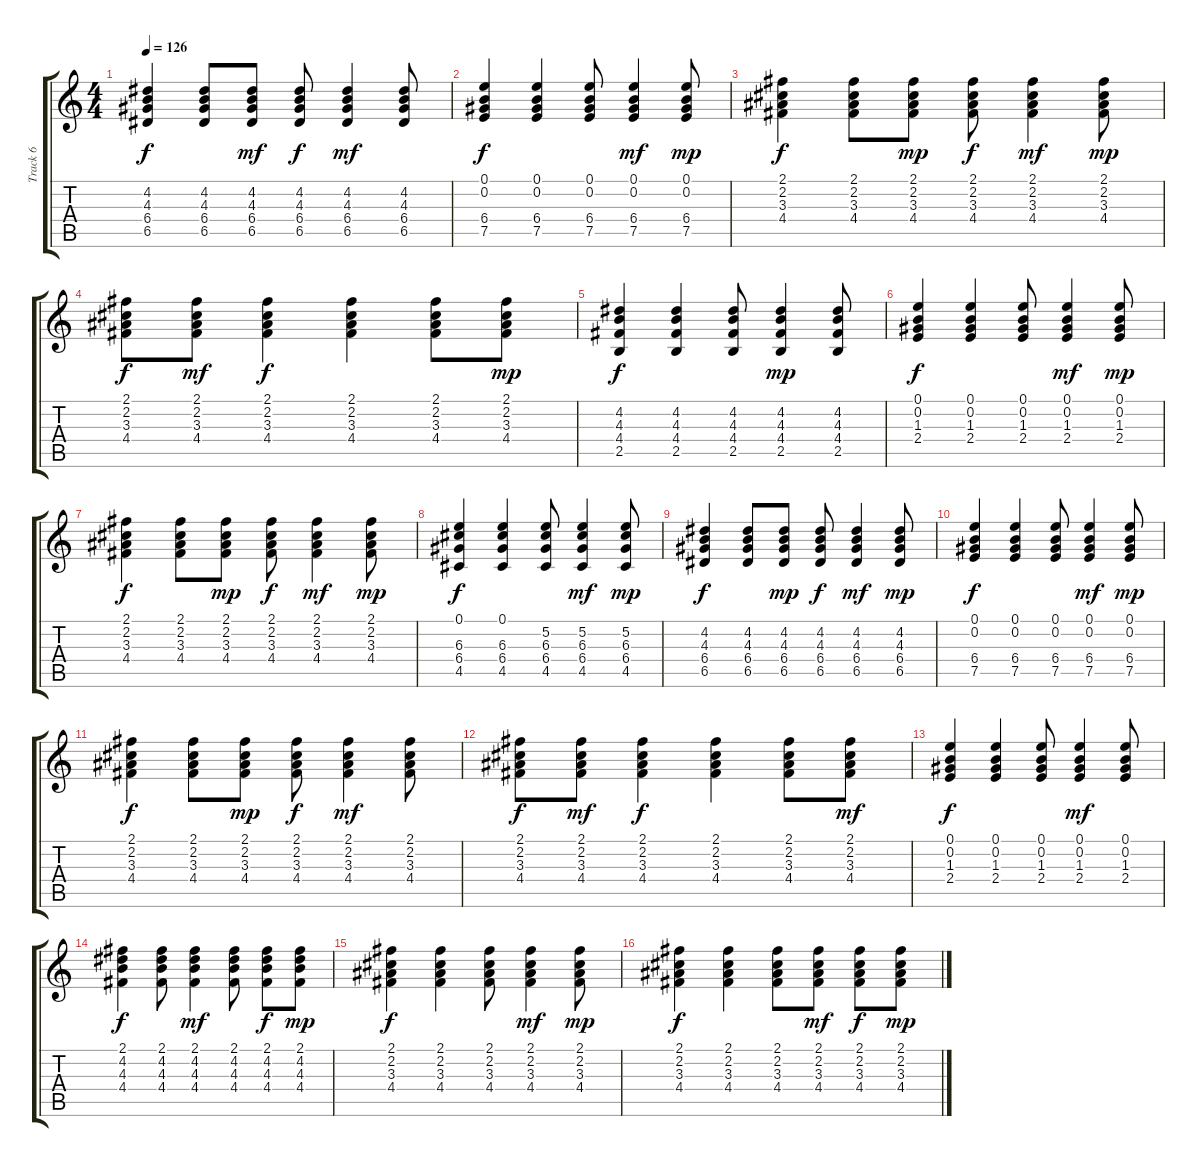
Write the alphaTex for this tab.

\track ("Track 6" "Track 6") {instrument acousticguitarsteel}
\staff {score tabs}
\tuning (E4 B3 G3 D3 A2 E2) {hide}
\ts (4 4)
\tempo 126
\clef g2
\ks c
(4.2 4.3 6.4 6.5).4{dy f} (4.2 4.3 6.4 6.5).8 (4.2 4.3 6.4 6.5).8{dy mf} (4.2 4.3 6.4 6.5).8{dy f} (4.2 4.3 6.4 6.5).4{dy mf} (4.2 4.3 6.4 6.5).8 |
(0.1 0.2 6.4 7.5).4{dy f} (0.1 0.2 6.4 7.5).4 (0.1 0.2 6.4 7.5).8 (0.1 0.2 6.4 7.5).4{dy mf} (0.1 0.2 6.4 7.5).8{dy mp} |
(2.1 2.2 3.3 4.4).4{dy f} (2.1 2.2 3.3 4.4).8 (2.1 2.2 3.3 4.4).8{dy mp} (2.1 2.2 3.3 4.4).8{dy f} (2.1 2.2 3.3 4.4).4{dy mf} (2.1 2.2 3.3 4.4).8{dy mp} |
(2.1 2.2 3.3 4.4).8{dy f} (2.1 2.2 3.3 4.4).8{dy mf} (2.1 2.2 3.3 4.4).4{dy f} (2.1 2.2 3.3 4.4).4 (2.1 2.2 3.3 4.4).8 (2.1 2.2 3.3 4.4).8{dy mp} |
(4.2 4.3 4.4 2.5).4{dy f} (4.2 4.3 4.4 2.5).4 (4.2 4.3 4.4 2.5).8 (4.2 4.3 4.4 2.5).4{dy mp} (4.2 4.3 4.4 2.5).8 |
(0.1 0.2 1.3 2.4).4{dy f} (0.1 0.2 1.3 2.4).4 (0.1 0.2 1.3 2.4).8 (0.1 0.2 1.3 2.4).4{dy mf} (0.1 0.2 1.3 2.4).8{dy mp} |
(2.1 2.2 3.3 4.4).4{dy f} (2.1 2.2 3.3 4.4).8 (2.1 2.2 3.3 4.4).8{dy mp} (2.1 2.2 3.3 4.4).8{dy f} (2.1 2.2 3.3 4.4).4{dy mf} (2.1 2.2 3.3 4.4).8{dy mp} |
(0.1 6.3 6.4 4.5).4{dy f} (0.1 6.3 6.4 4.5).4 (5.2 6.3 6.4 4.5).8 (5.2 6.3 6.4 4.5).4{dy mf} (5.2 6.3 6.4 4.5).8{dy mp} |
(4.2 4.3 6.4 6.5).4{dy f} (4.2 4.3 6.4 6.5).8 (4.2 4.3 6.4 6.5).8{dy mp} (4.2 4.3 6.4 6.5).8{dy f} (4.2 4.3 6.4 6.5).4{dy mf} (4.2 4.3 6.4 6.5).8{dy mp} |
(0.1 0.2 6.4 7.5).4{dy f} (0.1 0.2 6.4 7.5).4 (0.1 0.2 6.4 7.5).8 (0.1 0.2 6.4 7.5).4{dy mf} (0.1 0.2 6.4 7.5).8{dy mp} |
(2.1 2.2 3.3 4.4).4{dy f} (2.1 2.2 3.3 4.4).8 (2.1 2.2 3.3 4.4).8{dy mp} (2.1 2.2 3.3 4.4).8{dy f} (2.1 2.2 3.3 4.4).4{dy mf} (2.1 2.2 3.3 4.4).8 |
(2.1 2.2 3.3 4.4).8{dy f} (2.1 2.2 3.3 4.4).8{dy mf} (2.1 2.2 3.3 4.4).4{dy f} (2.1 2.2 3.3 4.4).4 (2.1 2.2 3.3 4.4).8 (2.1 2.2 3.3 4.4).8{dy mf} |
(0.1 0.2 1.3 2.4).4{dy f} (0.1 0.2 1.3 2.4).4 (0.1 0.2 1.3 2.4).8 (0.1 0.2 1.3 2.4).4{dy mf} (0.1 0.2 1.3 2.4).8 |
(2.1 4.2 4.3 4.4).4{dy f} (2.1 4.2 4.3 4.4).8 (2.1 4.2 4.3 4.4).4{dy mf} (2.1 4.2 4.3 4.4).8 (2.1 4.2 4.3 4.4).8{dy f} (2.1 4.2 4.3 4.4).8{dy mp} |
(2.1 2.2 3.3 4.4).4{dy f} (2.1 2.2 3.3 4.4).4 (2.1 2.2 3.3 4.4).8 (2.1 2.2 3.3 4.4).4{dy mf} (2.1 2.2 3.3 4.4).8{dy mp} |
(2.1 2.2 3.3 4.4).4{dy f} (2.1 2.2 3.3 4.4).4 (2.1 2.2 3.3 4.4).8 (2.1 2.2 3.3 4.4).8{dy mf} (2.1 2.2 3.3 4.4).8{dy f} (2.1 2.2 3.3 4.4).8{dy mp}
